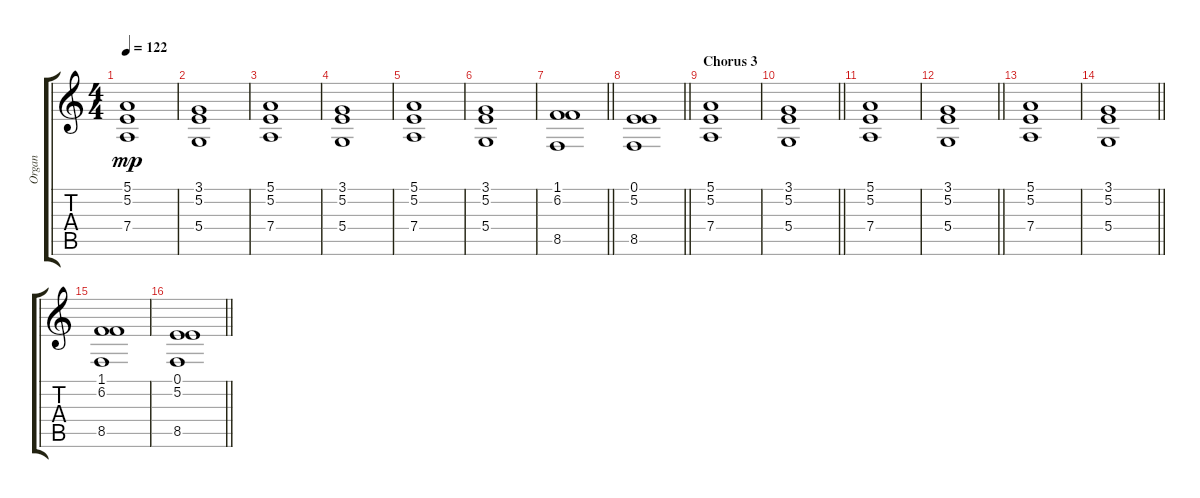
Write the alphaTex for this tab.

\track ("Organ" "Organ") {instrument reedorgan}
\staff {score tabs}
\tuning (E4 B3 G3 D3 A2 E2) {hide}
\ts (4 4)
\tempo 122
\clef g2
\ks c
(5.1 5.2 7.4).1{dy mp} |
(3.1 5.2 5.4).1 |
(5.1 5.2 7.4).1 |
(3.1 5.2 5.4).1 |
(5.1 5.2 7.4).1 |
(3.1 5.2 5.4).1 |
\barLineRight lightlight
(1.1 6.2 8.5).1 |
\barLineRight lightlight
(0.1 5.2 8.5).1 |
\section ("" "Chorus 3")
(5.1 5.2 7.4).1 |
\barLineRight lightlight
(3.1 5.2 5.4).1 |
(5.1 5.2 7.4).1 |
\barLineRight lightlight
(3.1 5.2 5.4).1 |
(5.1 5.2 7.4).1 |
\barLineRight lightlight
(3.1 5.2 5.4).1 |
(1.1 6.2 8.5).1 |
\barLineRight lightlight
(0.1 5.2 8.5).1
